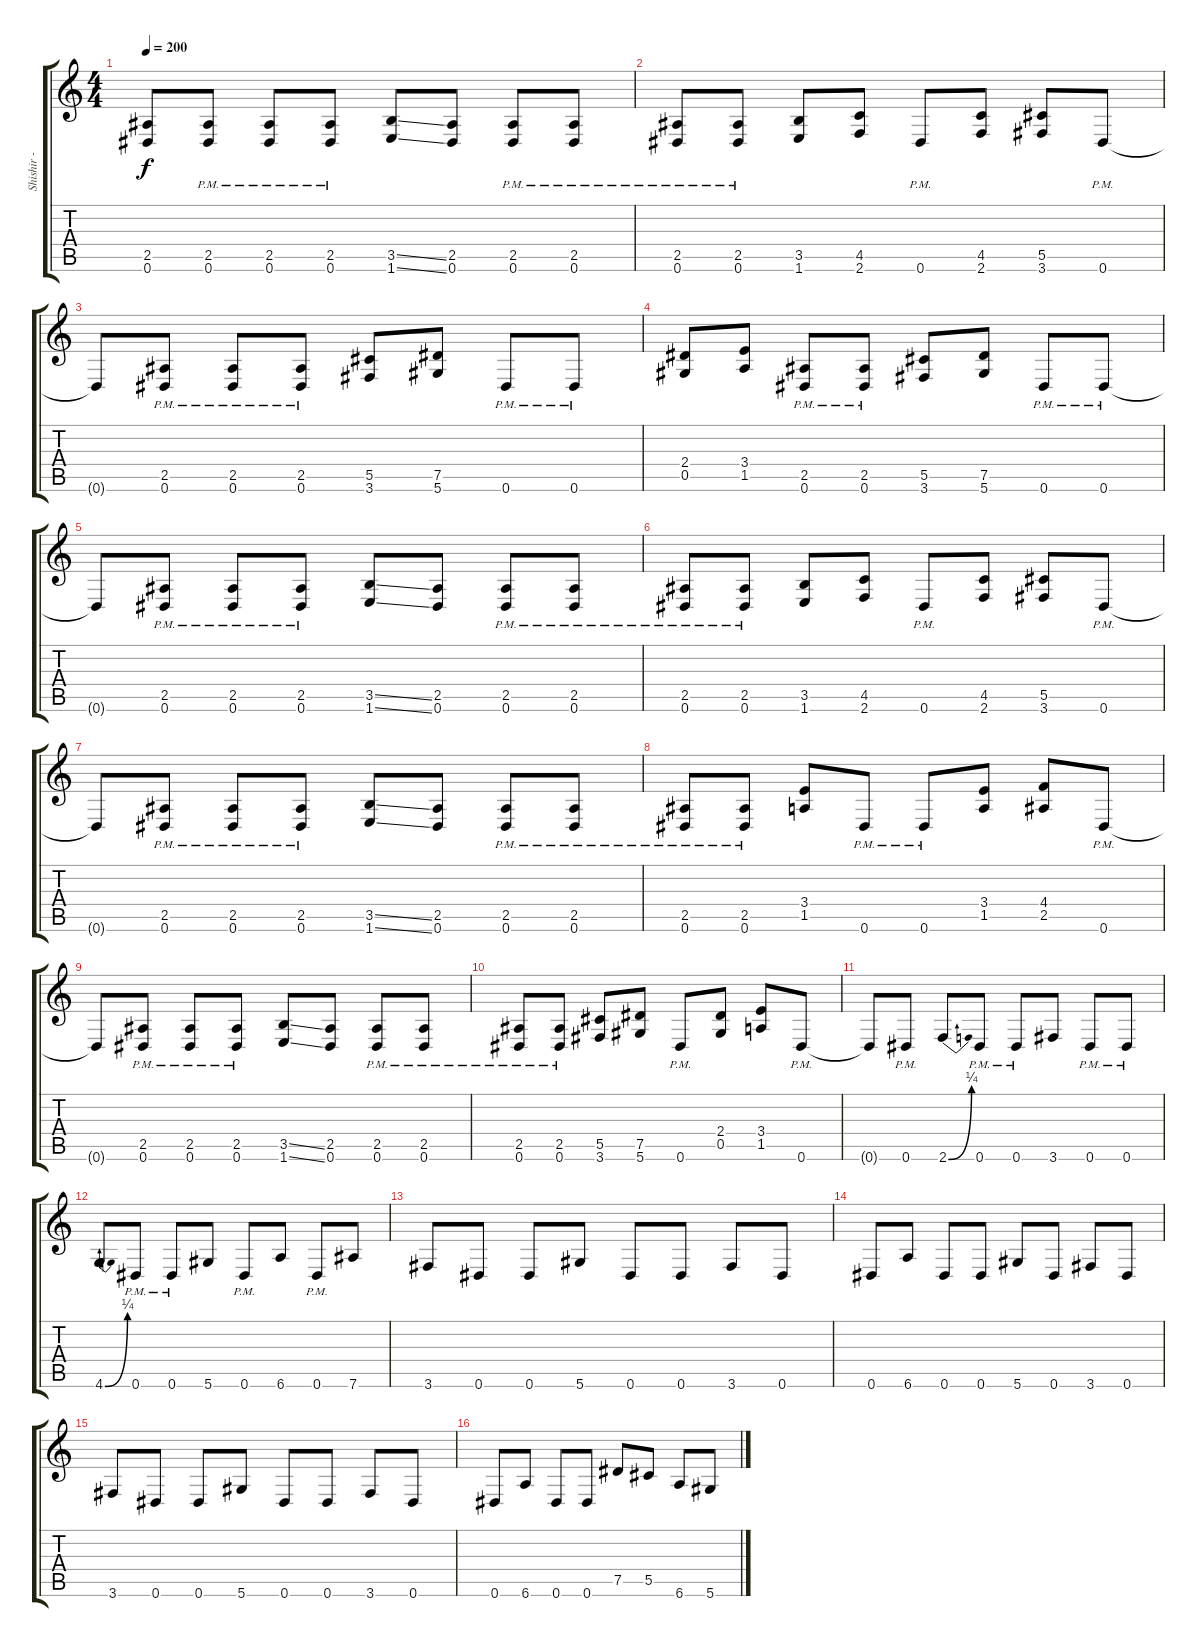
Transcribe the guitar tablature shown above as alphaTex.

\track ("Shishir - Lead" "Shishir - ") {instrument distortionguitar}
\staff {score tabs}
\tuning (Eb4 Bb3 Gb3 Db3 Ab2 Eb2) {hide}
\ts (4 4)
\tempo 200
\clef g2
\ks c
(2.5{t} 0.6{t}).8{dy f} (2.5{pm} 0.6{pm}).8 (2.5{pm} 0.6{pm}).8 (2.5{pm} 0.6{pm}).8 (3.5{ss} 1.6{ss}).8 (2.5 0.6).8 (2.5{pm} 0.6{pm}).8 (2.5{pm} 0.6{pm}).8 |
(2.5{pm} 0.6{pm}).8 (2.5{pm} 0.6{pm}).8 (3.5 1.6).8 (4.5 2.6).8 0.6{pm}.8 (4.5 2.6).8 (5.5 3.6).8 0.6{pm}.8 |
0.6{t}.8 (2.5{pm} 0.6{pm}).8 (2.5{pm} 0.6{pm}).8 (2.5{pm} 0.6{pm}).8 (5.5 3.6).8 (7.5 5.6).8 0.6{pm}.8 0.6{pm}.8 |
(2.4 0.5).8 (3.4 1.5).8 (2.5{pm} 0.6{pm}).8 (2.5{pm} 0.6{pm}).8 (5.5 3.6).8 (7.5 5.6).8 0.6{pm}.8 0.6{pm}.8 |
0.6{t}.8 (2.5 0.6{pm}).8 (2.5{pm} 0.6{pm}).8 (2.5{pm} 0.6{pm}).8 (3.5{ss} 1.6{ss}).8 (2.5 0.6).8 (2.5{pm} 0.6{pm}).8 (2.5{pm} 0.6{pm}).8 |
(2.5{pm} 0.6{pm}).8 (2.5{pm} 0.6{pm}).8 (3.5 1.6).8 (4.5 2.6).8 0.6{pm}.8 (4.5 2.6).8 (5.5 3.6).8 0.6{pm}.8 |
0.6{t}.8 (2.5{pm} 0.6{pm}).8 (2.5{pm} 0.6{pm}).8 (2.5{pm} 0.6{pm}).8 (3.5{ss} 1.6{ss}).8 (2.5 0.6).8 (2.5{pm} 0.6{pm}).8 (2.5{pm} 0.6{pm}).8 |
(2.5{pm} 0.6{pm}).8 (2.5{pm} 0.6{pm}).8 (3.4 1.5).8 0.6{pm}.8 0.6{pm}.8 (3.4 1.5).8 (4.4 2.5).8 0.6{pm}.8 |
0.6{t}.8 (2.5{pm} 0.6{pm}).8 (2.5{pm} 0.6{pm}).8 (2.5{pm} 0.6{pm}).8 (3.5{ss} 1.6{ss}).8 (2.5 0.6).8 (2.5{pm} 0.6{pm}).8 (2.5{pm} 0.6{pm}).8 |
(2.5{pm} 0.6{pm}).8 (2.5{pm} 0.6{pm}).8 (5.5 3.6).8 (7.5 5.6).8 0.6{pm}.8 (2.4 0.5).8 (3.4 1.5).8 0.6{pm}.8 |
0.6{t}.8 0.6{pm}.8 2.6{be (bend 0 0 60 1)}.8 0.6{pm}.8 0.6{pm}.8 3.6.8 0.6{pm}.8 0.6{pm}.8 |
4.6{be (bend 0 0 60 1)}.8 0.6{pm}.8 0.6{pm}.8 5.6.8 0.6{pm}.8 6.6.8 0.6{pm}.8 7.6.8 |
3.6.8 0.6.8 0.6.8 5.6.8 0.6.8 0.6.8 3.6.8 0.6.8 |
0.6.8 6.6.8 0.6.8 0.6.8 5.6.8 0.6.8 3.6.8 0.6.8 |
3.6.8 0.6.8 0.6.8 5.6.8 0.6.8 0.6.8 3.6.8 0.6.8 |
0.6.8 6.6.8 0.6.8 0.6.8 7.5.8 5.5.8 6.6.8 5.6.8
